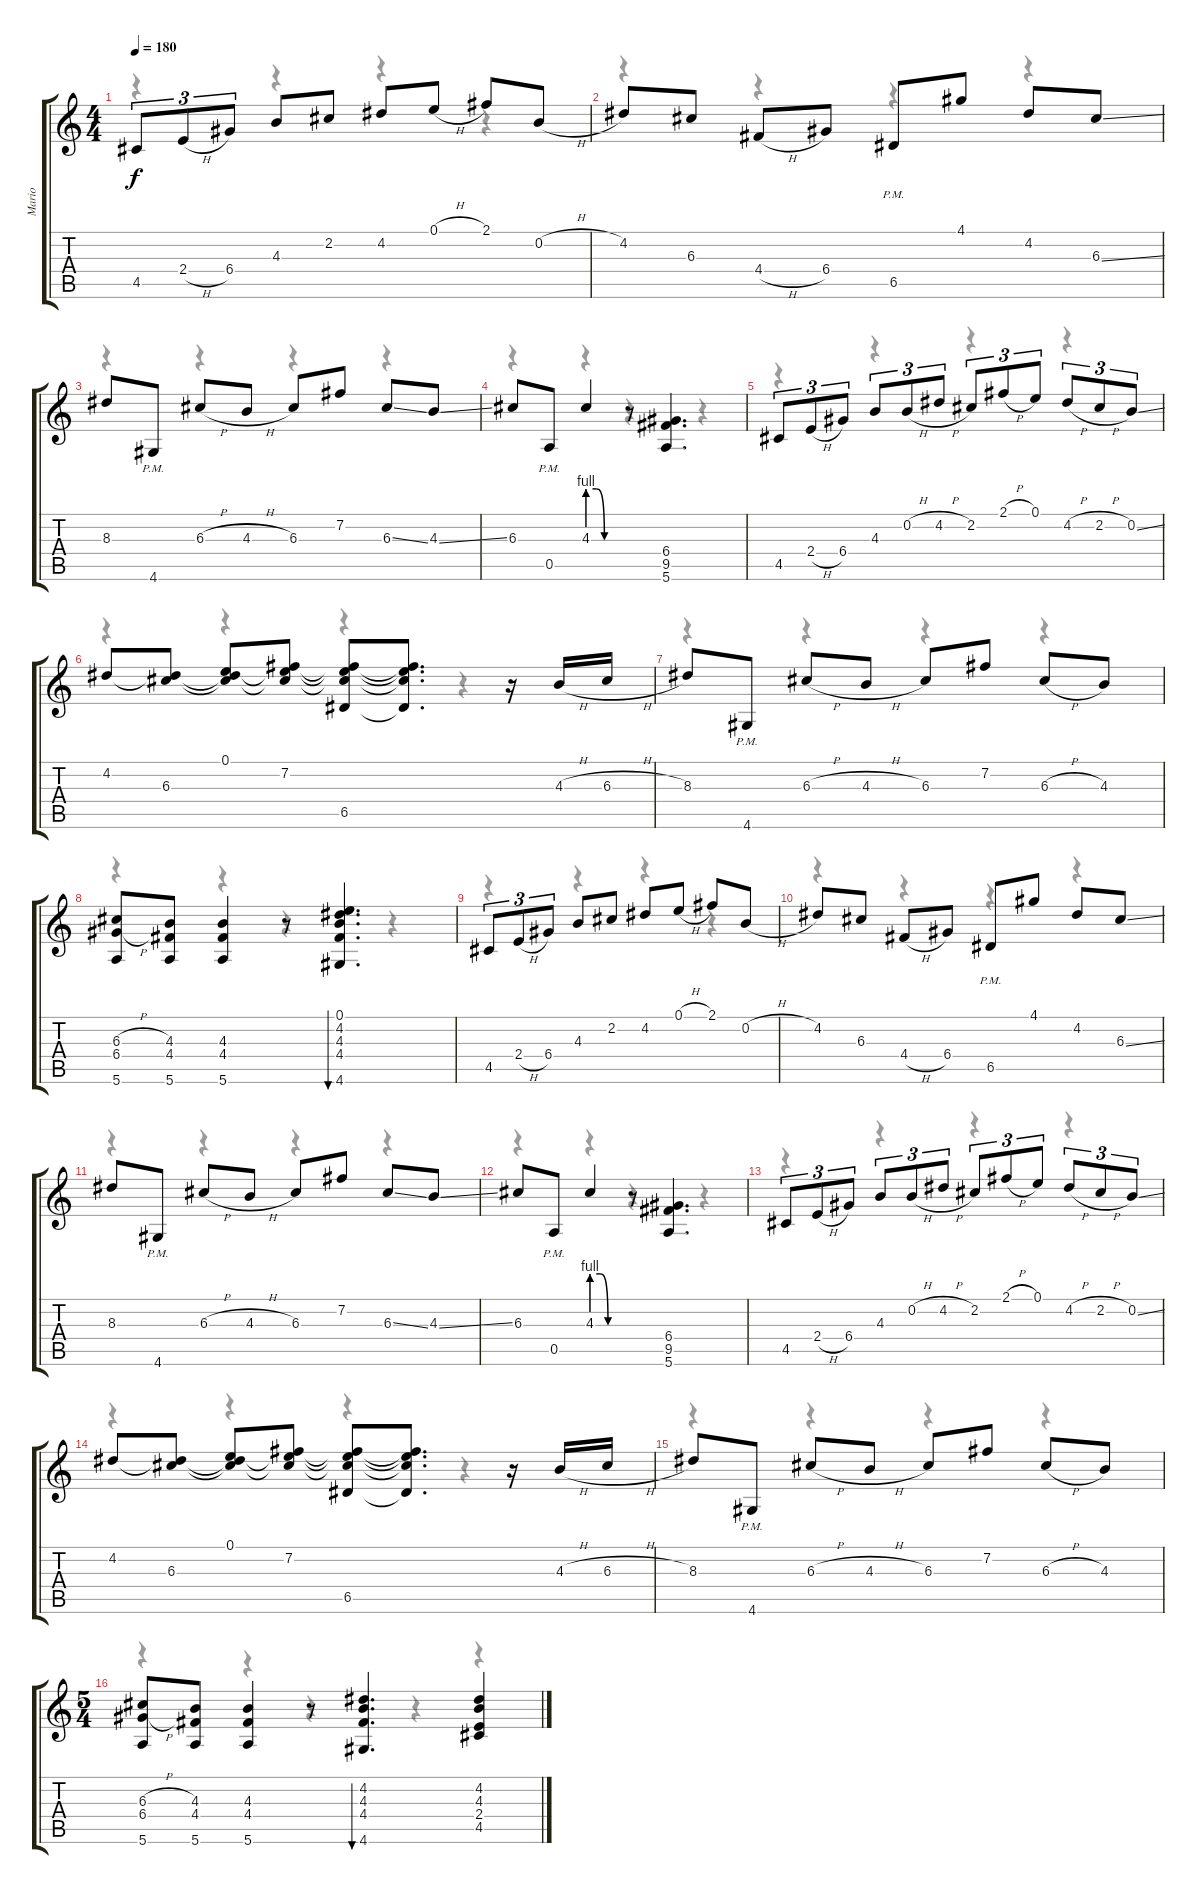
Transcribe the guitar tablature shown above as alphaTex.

\track ("Mario" "Mario") {instrument overdrivenguitar}
\staff {score tabs}
\tuning (E4 B3 G3 D3 A2 E2) {hide}
\voice
\ts (4 4)
\tempo 180
\clef g2
\ks c
4.5.8{tu (3 2) dy f} 2.4{h}.8{tu (3 2)} 6.4.8{tu (3 2)} 4.3.8 2.2.8 4.2.8 0.1{h}.8 2.1.8 0.2{h}.8 |
4.2.8 6.3.8 4.4{h}.8 6.4.8 6.5{pm}.8 4.1.8 4.2.8 6.3{ss}.8 |
8.3.8 4.6{pm}.8 6.3{h}.8 4.3{h}.8 6.3.8 7.2.8 6.3{ss}.8 4.3{ss}.8 |
6.3.8 0.5{pm}.8 4.3{be (custom 0 4 15 4 30 0 60 0)}.4 r.8 (6.4 9.5 5.6).4{d} |
4.5.8{tu (3 2)} 2.4{h}.8{tu (3 2)} 6.4.8{tu (3 2)} 4.3.8{tu (3 2)} 0.2{h}.8{tu (3 2)} 4.2{h}.8{tu (3 2)} 2.2.8{tu (3 2)} 2.1{h}.8{tu (3 2)} 0.1.8{tu (3 2)} 4.2{h}.8{tu (3 2)} 2.2{h}.8{tu (3 2)} 0.2{ss}.8{tu (3 2)} |
4.2.8 (4.2{t} 6.3).8 (0.1 4.2{t} 6.3{t}).8 (0.1{t} 7.2 6.3{t}).8 (0.1{t} 7.2{t} 6.3{t} 6.5).8 (0.1{t} 7.2{t} 6.3{t} 6.5{t}).8{d} r.16 4.3{h}.16 6.3{h}.16 |
8.3.8 4.6{pm}.8 6.3{h}.8 4.3{h}.8 6.3.8 7.2.8 6.3{h}.8 4.3.8 |
(6.3{h} 6.4{h} 5.6).8 (4.3 4.4 5.6).8 (4.3 4.4 5.6).4 r.8 (0.1 4.2 4.3 4.4 4.6).4{d bu 480} |
4.5.8{tu (3 2)} 2.4{h}.8{tu (3 2)} 6.4.8{tu (3 2)} 4.3.8 2.2.8 4.2.8 0.1{h}.8 2.1.8 0.2{h}.8 |
4.2.8 6.3.8 4.4{h}.8 6.4.8 6.5{pm}.8 4.1.8 4.2.8 6.3{ss}.8 |
8.3.8 4.6{pm}.8 6.3{h}.8 4.3{h}.8 6.3.8 7.2.8 6.3{ss}.8 4.3{ss}.8 |
6.3.8 0.5{pm}.8 4.3{be (custom 0 4 15 4 30 0 60 0)}.4 r.8 (6.4 9.5 5.6).4{d} |
4.5.8{tu (3 2)} 2.4{h}.8{tu (3 2)} 6.4.8{tu (3 2)} 4.3.8{tu (3 2)} 0.2{h}.8{tu (3 2)} 4.2{h}.8{tu (3 2)} 2.2.8{tu (3 2)} 2.1{h}.8{tu (3 2)} 0.1.8{tu (3 2)} 4.2{h}.8{tu (3 2)} 2.2{h}.8{tu (3 2)} 0.2{ss}.8{tu (3 2)} |
4.2.8 (4.2{t} 6.3).8 (0.1 4.2{t} 6.3{t}).8 (0.1{t} 7.2 6.3{t}).8 (0.1{t} 7.2{t} 6.3{t} 6.5).8 (0.1{t} 7.2{t} 6.3{t} 6.5{t}).8{d} r.16 4.3{h}.16 6.3{h}.16 |
8.3.8 4.6{pm}.8 6.3{h}.8 4.3{h}.8 6.3.8 7.2.8 6.3{h}.8 4.3.8 |
\ts (5 4)
(6.3{h} 6.4{h} 5.6).8 (4.3 4.4 5.6).8 (4.3 4.4 5.6).4 r.8 (4.2 4.3 4.4 4.6).4{d bu 480} (4.2 4.3 2.4 4.5).4
\voice
\clef g2
\ottava regular
\simile none
\ks c
r.4{dy f} r.4 r.4 r.4 |
r.4 r.4 r.4 r.4 |
r.4 r.4 r.4 r.4 |
r.4 r.4 r.4 r.4 |
r.4 r.4 r.4 r.4 |
r.4 r.4 r.4 r.4 |
r.4 r.4 r.4 r.4 |
r.4 r.4 r.4 r.4 |
r.4 r.4 r.4 r.4 |
r.4 r.4 r.4 r.4 |
r.4 r.4 r.4 r.4 |
r.4 r.4 r.4 r.4 |
r.4 r.4 r.4 r.4 |
r.4 r.4 r.4 r.4 |
r.4 r.4 r.4 r.4 |
r.4 r.4 r.4 r.4 r.4
